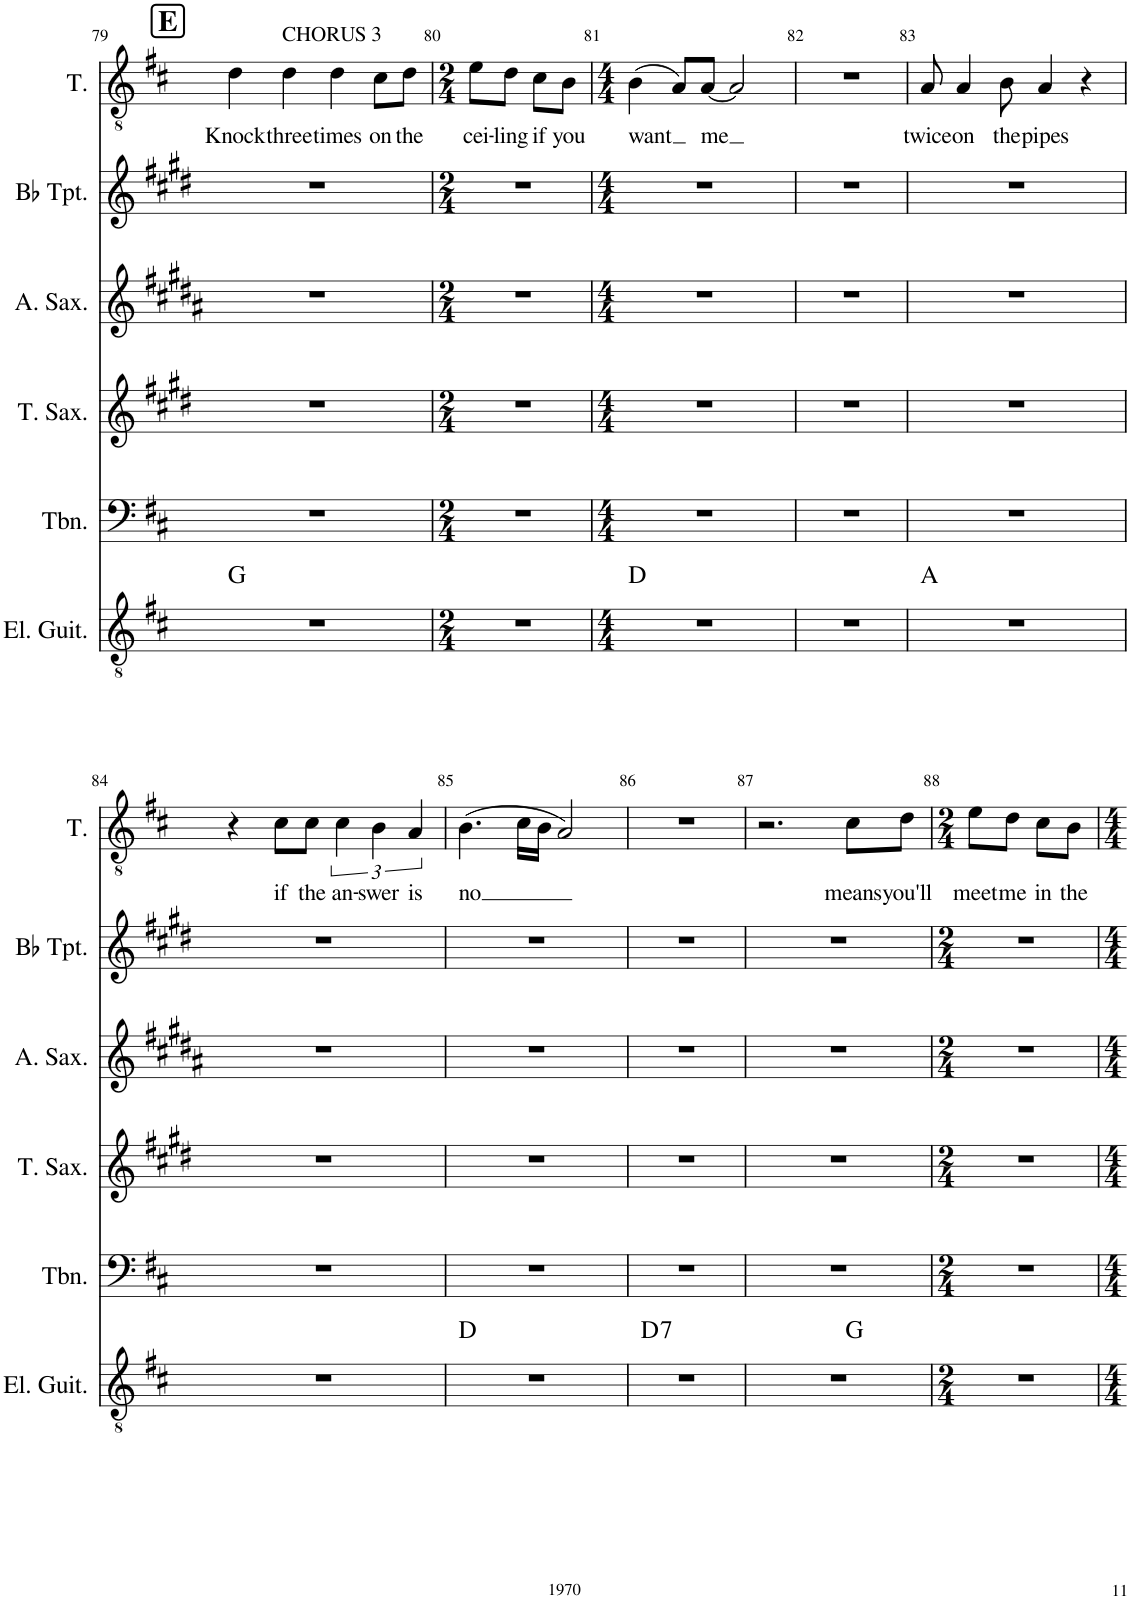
**kern	**harte	**kern	**kern	**kern	**kern	**kern	**text
*part6	*part6	*part5	*part4	*part3	*part2	*part1	*part1
*staff6	*	*staff5	*staff4	*staff3	*staff2	*staff1	*staff1
*I"Electric Guitar	*	*I"Trombone	*I"Tenor Saxophone	*I"Alto Saxophone	*I"Bb Trumpet	*I"Tenor	*
*I'El. Guit.	*	*I'Tbn.	*I'T. Sax.	*I'A. Sax.	*I'Bb Tpt.	*I'T.	*
!!LO:PB:g=z
*clefGv2	*	*clefF4	*clefG2	*clefG2	*clefG2	*clefGv2	*
*	*	*	*Trd8c14	*Trd5c9	*Trd1c2	*	*
*k[f#c#]	*	*k[f#c#]	*k[f#c#g#d#]	*k[f#c#g#d#a#]	*k[f#c#g#d#]	*k[f#c#]	*
*M4/4	*	*M4/4	*M4/4	*M4/4	*M4/4	*M4/4	*
!!LO:REH:place=s1:a:B:cj:fs=14:t=E
=79	=79	=79	=79	=79	=79	=79	=79
!	!	!	!	!	!	!	!LO:LY:b
1r	G:maj	1r	1r	1r	1r	4d\	Knock
!	!	!	!	!	!	!LO:TX:a:t=CHORUS 3	!
!	!	!	!	!	!	!	!LO:LY:b
.	.	.	.	.	.	4d\	three
!	!	!	!	!	!	!	!LO:LY:b
.	.	.	.	.	.	4d\	times
!	!	!	!	!	!	!	!LO:LY:b
.	.	.	.	.	.	8c#\L	on
!	!	!	!	!	!	!	!LO:LY:b
.	.	.	.	.	.	8d\J	the
=80	=80	=80	=80	=80	=80	=80	=80
*M2/4	*	*M2/4	*M2/4	*M2/4	*M2/4	*M2/4	*
!	!	!	!	!	!	!	!LO:LY:b
2r	.	2r	2r	2r	2r	8e\L	cei-
!	!	!	!	!	!	!	!LO:LY:b
.	.	.	.	.	.	8d\J	-ling
!	!	!	!	!	!	!	!LO:LY:b
.	.	.	.	.	.	8c#\L	if
!	!	!	!	!	!	!	!LO:LY:b
.	.	.	.	.	.	8B\J	you
=81	=81	=81	=81	=81	=81	=81	=81
*M4/4	*	*M4/4	*M4/4	*M4/4	*M4/4	*M4/4	*
!	!	!	!	!	!	!	!LO:LY:b
1r	D:maj	1r	1r	1r	1r	(4B\	want
.	.	.	.	.	.	8A/L)	.
!	!	!	!	!	!	!	!LO:LY:b
.	.	.	.	.	.	[8A/J	me
.	.	.	.	.	.	2A/]	.
=82	=82	=82	=82	=82	=82	=82	=82
1r	.	1r	1r	1r	1r	1r	.
=83	=83	=83	=83	=83	=83	=83	=83
!	!	!	!	!	!	!	!LO:LY:b
1r	A:maj	1r	1r	1r	1r	8A/	twice
!	!	!	!	!	!	!	!LO:LY:b
.	.	.	.	.	.	4A/	on
!	!	!	!	!	!	!	!LO:LY:b
.	.	.	.	.	.	8B\	the
!	!	!	!	!	!	!	!LO:LY:b
.	.	.	.	.	.	4A/	pipes
.	.	.	.	.	.	4r	.
!!LO:LB:g=z
=84	=84	=84	=84	=84	=84	=84	=84
1r	.	1r	1r	1r	1r	4r	.
!	!	!	!	!	!	!	!LO:LY:b
.	.	.	.	.	.	8c#\L	if
!	!	!	!	!	!	!	!LO:LY:b
.	.	.	.	.	.	8c#\J	the
!	!	!	!	!	!	!	!LO:LY:b
.	.	.	.	.	.	6c#\	an-
!	!	!	!	!	!	!	!LO:LY:b
.	.	.	.	.	.	6B\	-swer
!	!	!	!	!	!	!	!LO:LY:b
.	.	.	.	.	.	6A/	is
=85	=85	=85	=85	=85	=85	=85	=85
!	!	!	!	!	!	!	!LO:LY:b
1r	D:maj	1r	1r	1r	1r	(4.B\	no
.	.	.	.	.	.	16c#\LL	.
.	.	.	.	.	.	16B\JJ	.
.	.	.	.	.	.	2A/)	.
=86	=86	=86	=86	=86	=86	=86	=86
!	!LO:H:kt=7	!	!	!	!	!	!
1r	D:7	1r	1r	1r	1r	1r	.
=87	=87	=87	=87	=87	=87	=87	=87
*^	*	*	*	*	*	*	*
1r	2.ryy	.	1r	1r	1r	1r	2.r	.
!	!	!	!	!	!	!	!	!LO:LY:b
.	4ryy	G:maj	.	.	.	.	8c#\L	means
!	!	!	!	!	!	!	!	!LO:LY:b
.	.	.	.	.	.	.	8d\J	you'll
*v	*v	*	*	*	*	*	*	*
=88	=88	=88	=88	=88	=88	=88	=88
*M2/4	*	*M2/4	*M2/4	*M2/4	*M2/4	*M2/4	*
*^	*	*	*	*	*	*	*
!	!	!	!	!	!	!	!	!LO:LY:b
*v	*v	*	*	*	*	*	*	*
2r	.	2r	2r	2r	2r	8e\L	meet
!	!	!	!	!	!	!	!LO:LY:b
.	.	.	.	.	.	8d\J	me
!	!	!	!	!	!	!	!LO:LY:b
.	.	.	.	.	.	8c#\L	in
!	!	!	!	!	!	!	!LO:LY:b
.	.	.	.	.	.	8B\J	the
=	=	=	=	=	=	=	=
*-	*-	*-	*-	*-	*-	*-	*-
